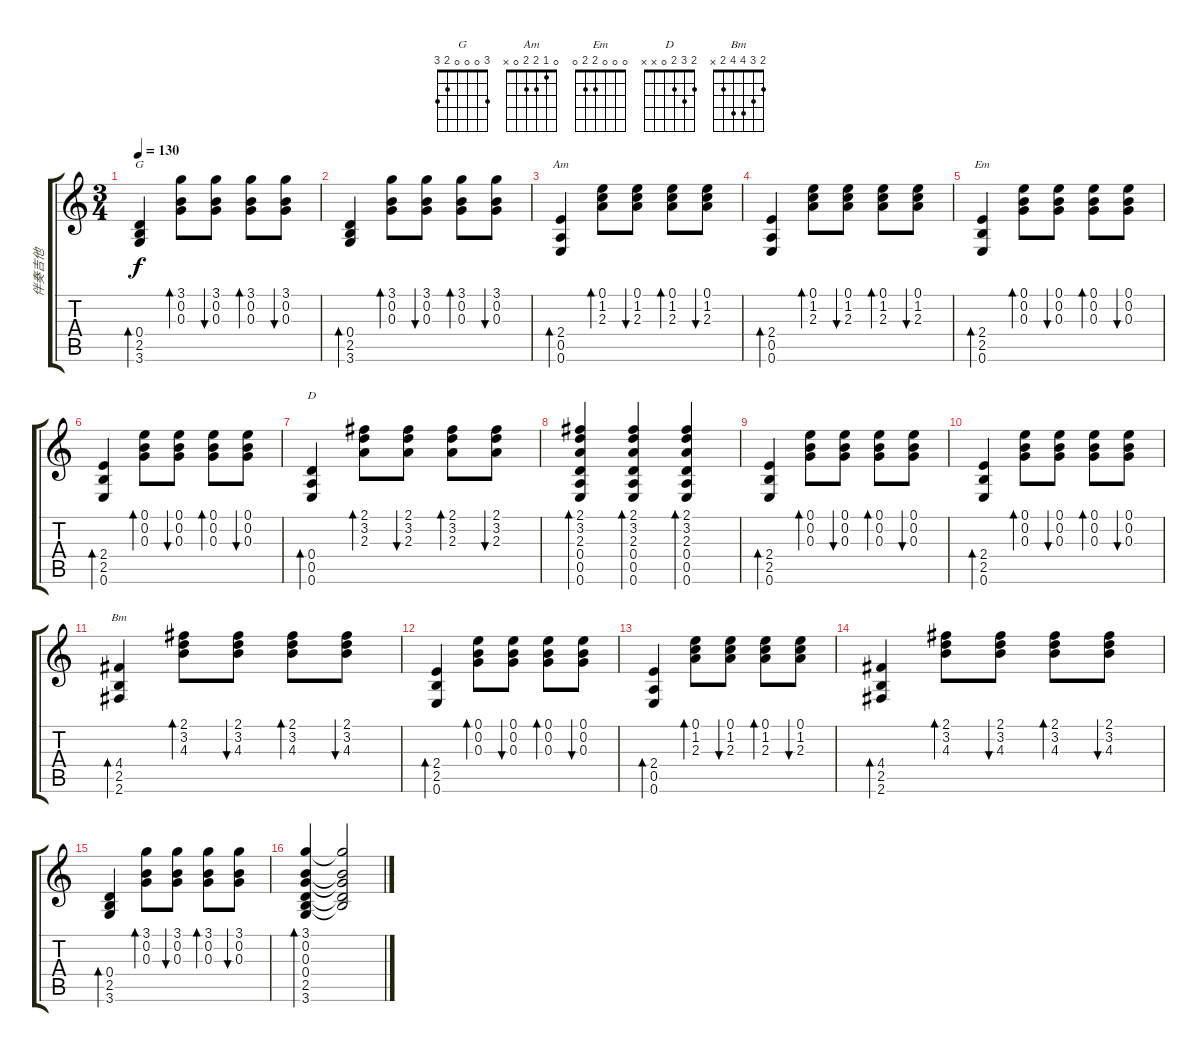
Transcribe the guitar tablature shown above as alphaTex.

\track ("伴奏吉他" "伴奏吉他") {instrument acousticguitarsteel}
\staff {score tabs}
\tuning (E4 B3 G3 D3 A2 E2) {hide}
\chord ("G" 3 0 0 0 2 3)
\chord ("Am" 0 1 2 2 0 x)
\chord ("Em" 0 0 0 2 2 0)
\chord ("D" 2 3 2 0 x x)
\chord ("Bm" 2 3 4 4 2 x)
\ts (3 4)
\tempo 130
\clef g2
\ks c
(0.4 2.5 3.6).4{bd 60 ch "G" dy f} (3.1 0.2 0.3).8{bd 60} (3.1 0.2 0.3).8{bu 60} (3.1 0.2 0.3).8{bd 60} (3.1 0.2 0.3).8{bu 60} |
(0.4 2.5 3.6).4{bd 60} (3.1 0.2 0.3).8{bd 60} (3.1 0.2 0.3).8{bu 60} (3.1 0.2 0.3).8{bd 60} (3.1 0.2 0.3).8{bu 60} |
(2.4 0.5 0.6).4{bd 60 ch "Am"} (0.1 1.2 2.3).8{bd 60} (0.1 1.2 2.3).8{bu 60} (0.1 1.2 2.3).8{bd 60} (0.1 1.2 2.3).8{bu 60} |
(2.4 0.5 0.6).4{bd 60} (0.1 1.2 2.3).8{bd 60} (0.1 1.2 2.3).8{bu 60} (0.1 1.2 2.3).8{bd 60} (0.1 1.2 2.3).8{bu 60} |
(2.4 2.5 0.6).4{bd 60 ch "Em"} (0.1 0.2 0.3).8{bd 60} (0.1 0.2 0.3).8{bu 60} (0.1 0.2 0.3).8{bd 60} (0.1 0.2 0.3).8{bu 60} |
(2.4 2.5 0.6).4{bd 60} (0.1 0.2 0.3).8{bd 60} (0.1 0.2 0.3).8{bu 60} (0.1 0.2 0.3).8{bd 60} (0.1 0.2 0.3).8{bu 60} |
(0.4 0.5 0.6).4{bd 60 ch "D"} (2.1 3.2 2.3).8{bd 60} (2.1 3.2 2.3).8{bu 60} (2.1 3.2 2.3).8{bd 60} (2.1 3.2 2.3).8{bu 60} |
(2.1 3.2 2.3 0.4 0.5 0.6).4{bd 60} (2.1 3.2 2.3 0.4 0.5 0.6).4{bd 60} (2.1 3.2 2.3 0.4 0.5 0.6).4{bd 60} |
(2.4 2.5 0.6).4{bd 60} (0.1 0.2 0.3).8{bd 60} (0.1 0.2 0.3).8{bu 60} (0.1 0.2 0.3).8{bd 60} (0.1 0.2 0.3).8{bu 60} |
(2.4 2.5 0.6).4{bd 60} (0.1 0.2 0.3).8{bd 60} (0.1 0.2 0.3).8{bu 60} (0.1 0.2 0.3).8{bd 60} (0.1 0.2 0.3).8{bu 60} |
(4.4 2.5 2.6).4{bd 60 ch "Bm"} (2.1 3.2 4.3).8{bd 60} (2.1 3.2 4.3).8{bu 60} (2.1 3.2 4.3).8{bd 60} (2.1 3.2 4.3).8{bu 60} |
(2.4 2.5 0.6).4{bd 60} (0.1 0.2 0.3).8{bd 60} (0.1 0.2 0.3).8{bu 60} (0.1 0.2 0.3).8{bd 60} (0.1 0.2 0.3).8{bu 60} |
(2.4 0.5 0.6).4{bd 60} (0.1 1.2 2.3).8{bd 60} (0.1 1.2 2.3).8{bu 60} (0.1 1.2 2.3).8{bd 60} (0.1 1.2 2.3).8{bu 60} |
(4.4 2.5 2.6).4{bd 60} (2.1 3.2 4.3).8{bd 60} (2.1 3.2 4.3).8{bu 60} (2.1 3.2 4.3).8{bd 60} (2.1 3.2 4.3).8{bu 60} |
(0.4 2.5 3.6).4{bd 60} (3.1 0.2 0.3).8{bd 60} (3.1 0.2 0.3).8{bu 60} (3.1 0.2 0.3).8{bd 60} (3.1 0.2 0.3).8{bu 60} |
(3.1 0.2 0.3 0.4 2.5 3.6).4{bd 120} (3.1{t} 0.2{t} 0.3{t} 0.4{t} 2.5{t}).2
